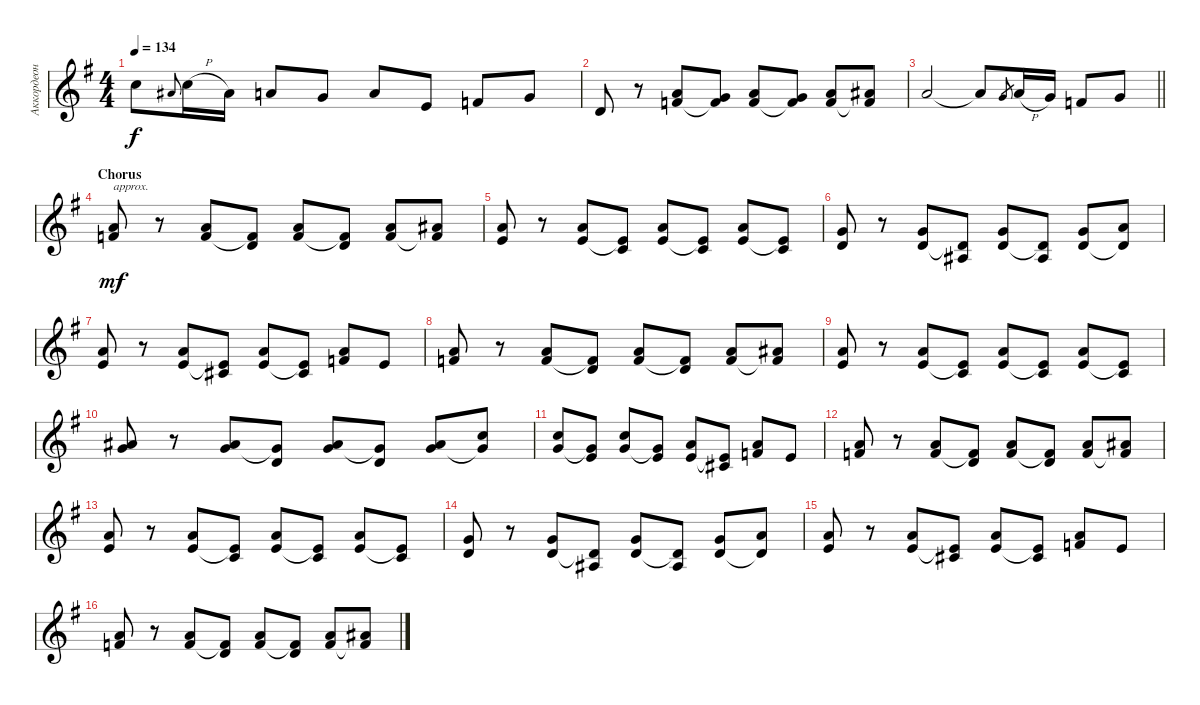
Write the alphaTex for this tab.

\track ("Аккордеон" "Аккордеон") {instrument accordion}
\staff {score}
\tuning (E4 B3 G3 D3 A2 E2) {hide}
\ts (4 4)
\tempo 134
\clef g2
\ks eminor
8.1.8{dy f} 6.1.8{gr onbeat} 8.1{h}.16 6.1.16 5.1.8 3.1.8 5.1.8 5.2.8 6.2.8 3.1.8 |
3.2.8 r.8 (5.1 6.2).8 (3.1 6.2{t}).8 (5.1 6.2).8 (3.1 6.2{t}).8 (5.1 6.2).8 (6.1 6.2{t}).8 |
\barLineRight lightlight
5.1.2 5.1{t}.8 3.1.8{gr} 5.1{h}.16 3.1.16 6.2.8 3.1.8 |
\section ("" "Chorus")
(5.1 6.2).8{txt "approx." dy mf} r.8 (5.1 6.2).8 (6.2{t} 7.3).8 (5.1 6.2).8 (6.2{t} 7.3).8 (5.1 6.2).8 (6.1 6.2{t}).8 |
(5.1 5.2).8 r.8 (5.1 5.2).8 (5.2{t} 5.3).8 (5.1 5.2).8 (5.2{t} 5.3).8 (5.1 5.2).8 (5.2{t} 5.3).8 |
(3.1 3.2).8 r.8 (3.1 3.2).8 (3.2{t} 3.3).8 (3.1 3.2).8 (3.2{t} 3.3).8 (3.1 3.2).8 (5.1 3.2{t}).8 |
(5.1 5.2).8 r.8 (5.1 5.2).8 (5.2{t} 6.3).8 (5.1 5.2).8 (5.2{t} 6.3).8 (5.1 6.2).8 5.2.8 |
(5.1 6.2).8 r.8 (5.1 6.2).8 (6.2{t} 7.3).8 (5.1 6.2).8 (6.2{t} 7.3).8 (5.1 6.2).8 (6.1 6.2{t}).8 |
(5.1 5.2).8 r.8 (5.1 5.2).8 (5.2{t} 5.3).8 (5.1 5.2).8 (5.2{t} 5.3).8 (5.1 5.2).8 (5.2{t} 5.3).8 |
(6.1 8.2).8 r.8 (6.1 8.2).8 (8.2{t} 7.3).8 (6.1 8.2).8 (8.2{t} 7.3).8 (6.1 8.2).8 (8.1 8.2{t}).8 |
(8.1 8.2).8 (8.2{t} 9.3).8 (8.1 8.2).8 (8.2{t} 9.3).8 (5.1 5.2).8 (5.2{t} 6.3).8 (5.1 6.2).8 5.2.8 |
(5.1 6.2).8 r.8 (5.1 6.2).8 (6.2{t} 7.3).8 (5.1 6.2).8 (6.2{t} 7.3).8 (5.1 6.2).8 (6.1 6.2{t}).8 |
(5.1 5.2).8 r.8 (5.1 5.2).8 (5.2{t} 5.3).8 (5.1 5.2).8 (5.2{t} 5.3).8 (5.1 5.2).8 (5.2{t} 5.3).8 |
(3.1 3.2).8 r.8 (3.1 3.2).8 (3.2{t} 3.3).8 (3.1 3.2).8 (3.2{t} 3.3).8 (3.1 3.2).8 (5.1 3.2{t}).8 |
(5.1 5.2).8 r.8 (5.1 5.2).8 (5.2{t} 6.3).8 (5.1 5.2).8 (5.2{t} 6.3).8 (5.1 6.2).8 5.2.8 |
(5.1 6.2).8 r.8 (5.1 6.2).8 (6.2{t} 7.3).8 (5.1 6.2).8 (6.2{t} 7.3).8 (5.1 6.2).8 (6.1 6.2{t}).8
